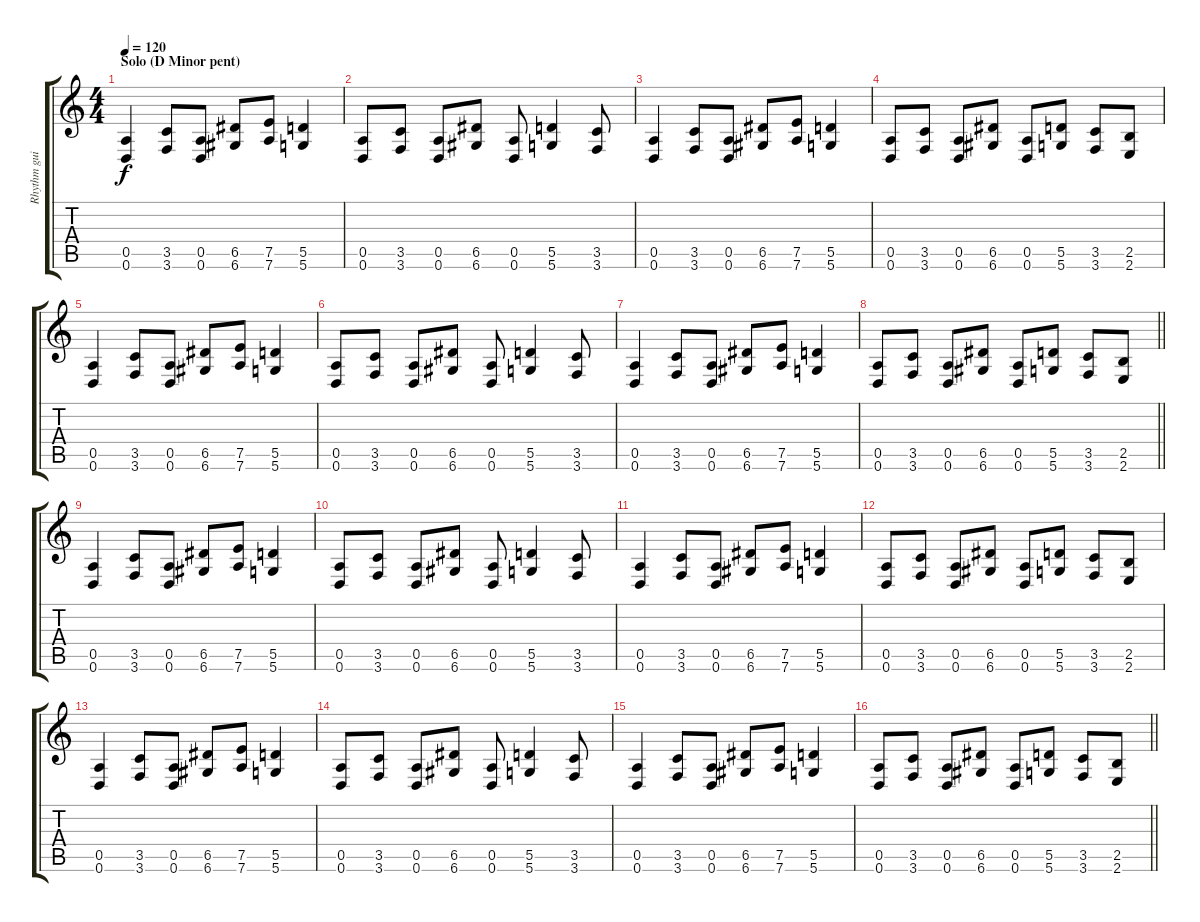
\track ("Rhythm guitar" "Rhythm gui") {instrument overdrivenguitar}
\staff {score tabs}
\tuning (E4 B3 G3 D3 A2 D2) {hide}
\ts (4 4)
\section ("" "Solo (D Minor pent)")
\tempo 120
\clef g2
\ks c
(0.5 0.6).4{dy f} (3.5 3.6).8 (0.5 0.6).8 (6.5 6.6).8 (7.5 7.6).8 (5.5 5.6).4 |
(0.5 0.6).8 (3.5 3.6).8 (0.5 0.6).8 (6.5 6.6).8 (0.5 0.6).8 (5.5 5.6).4 (3.5 3.6).8 |
(0.5 0.6).4 (3.5 3.6).8 (0.5 0.6).8 (6.5 6.6).8 (7.5 7.6).8 (5.5 5.6).4 |
(0.5 0.6).8 (3.5 3.6).8 (0.5 0.6).8 (6.5 6.6).8 (0.5 0.6).8 (5.5 5.6).8 (3.5 3.6).8 (2.5 2.6).8 |
(0.5 0.6).4 (3.5 3.6).8 (0.5 0.6).8 (6.5 6.6).8 (7.5 7.6).8 (5.5 5.6).4 |
(0.5 0.6).8 (3.5 3.6).8 (0.5 0.6).8 (6.5 6.6).8 (0.5 0.6).8 (5.5 5.6).4 (3.5 3.6).8 |
(0.5 0.6).4 (3.5 3.6).8 (0.5 0.6).8 (6.5 6.6).8 (7.5 7.6).8 (5.5 5.6).4 |
\barLineRight lightlight
(0.5 0.6).8 (3.5 3.6).8 (0.5 0.6).8 (6.5 6.6).8 (0.5 0.6).8 (5.5 5.6).8 (3.5 3.6).8 (2.5 2.6).8 |
(0.5 0.6).4 (3.5 3.6).8 (0.5 0.6).8 (6.5 6.6).8 (7.5 7.6).8 (5.5 5.6).4 |
(0.5 0.6).8 (3.5 3.6).8 (0.5 0.6).8 (6.5 6.6).8 (0.5 0.6).8 (5.5 5.6).4 (3.5 3.6).8 |
(0.5 0.6).4 (3.5 3.6).8 (0.5 0.6).8 (6.5 6.6).8 (7.5 7.6).8 (5.5 5.6).4 |
(0.5 0.6).8 (3.5 3.6).8 (0.5 0.6).8 (6.5 6.6).8 (0.5 0.6).8 (5.5 5.6).8 (3.5 3.6).8 (2.5 2.6).8 |
(0.5 0.6).4 (3.5 3.6).8 (0.5 0.6).8 (6.5 6.6).8 (7.5 7.6).8 (5.5 5.6).4 |
(0.5 0.6).8 (3.5 3.6).8 (0.5 0.6).8 (6.5 6.6).8 (0.5 0.6).8 (5.5 5.6).4 (3.5 3.6).8 |
(0.5 0.6).4 (3.5 3.6).8 (0.5 0.6).8 (6.5 6.6).8 (7.5 7.6).8 (5.5 5.6).4 |
\barLineRight lightlight
(0.5 0.6).8 (3.5 3.6).8 (0.5 0.6).8 (6.5 6.6).8 (0.5 0.6).8 (5.5 5.6).8 (3.5 3.6).8 (2.5 2.6).8
